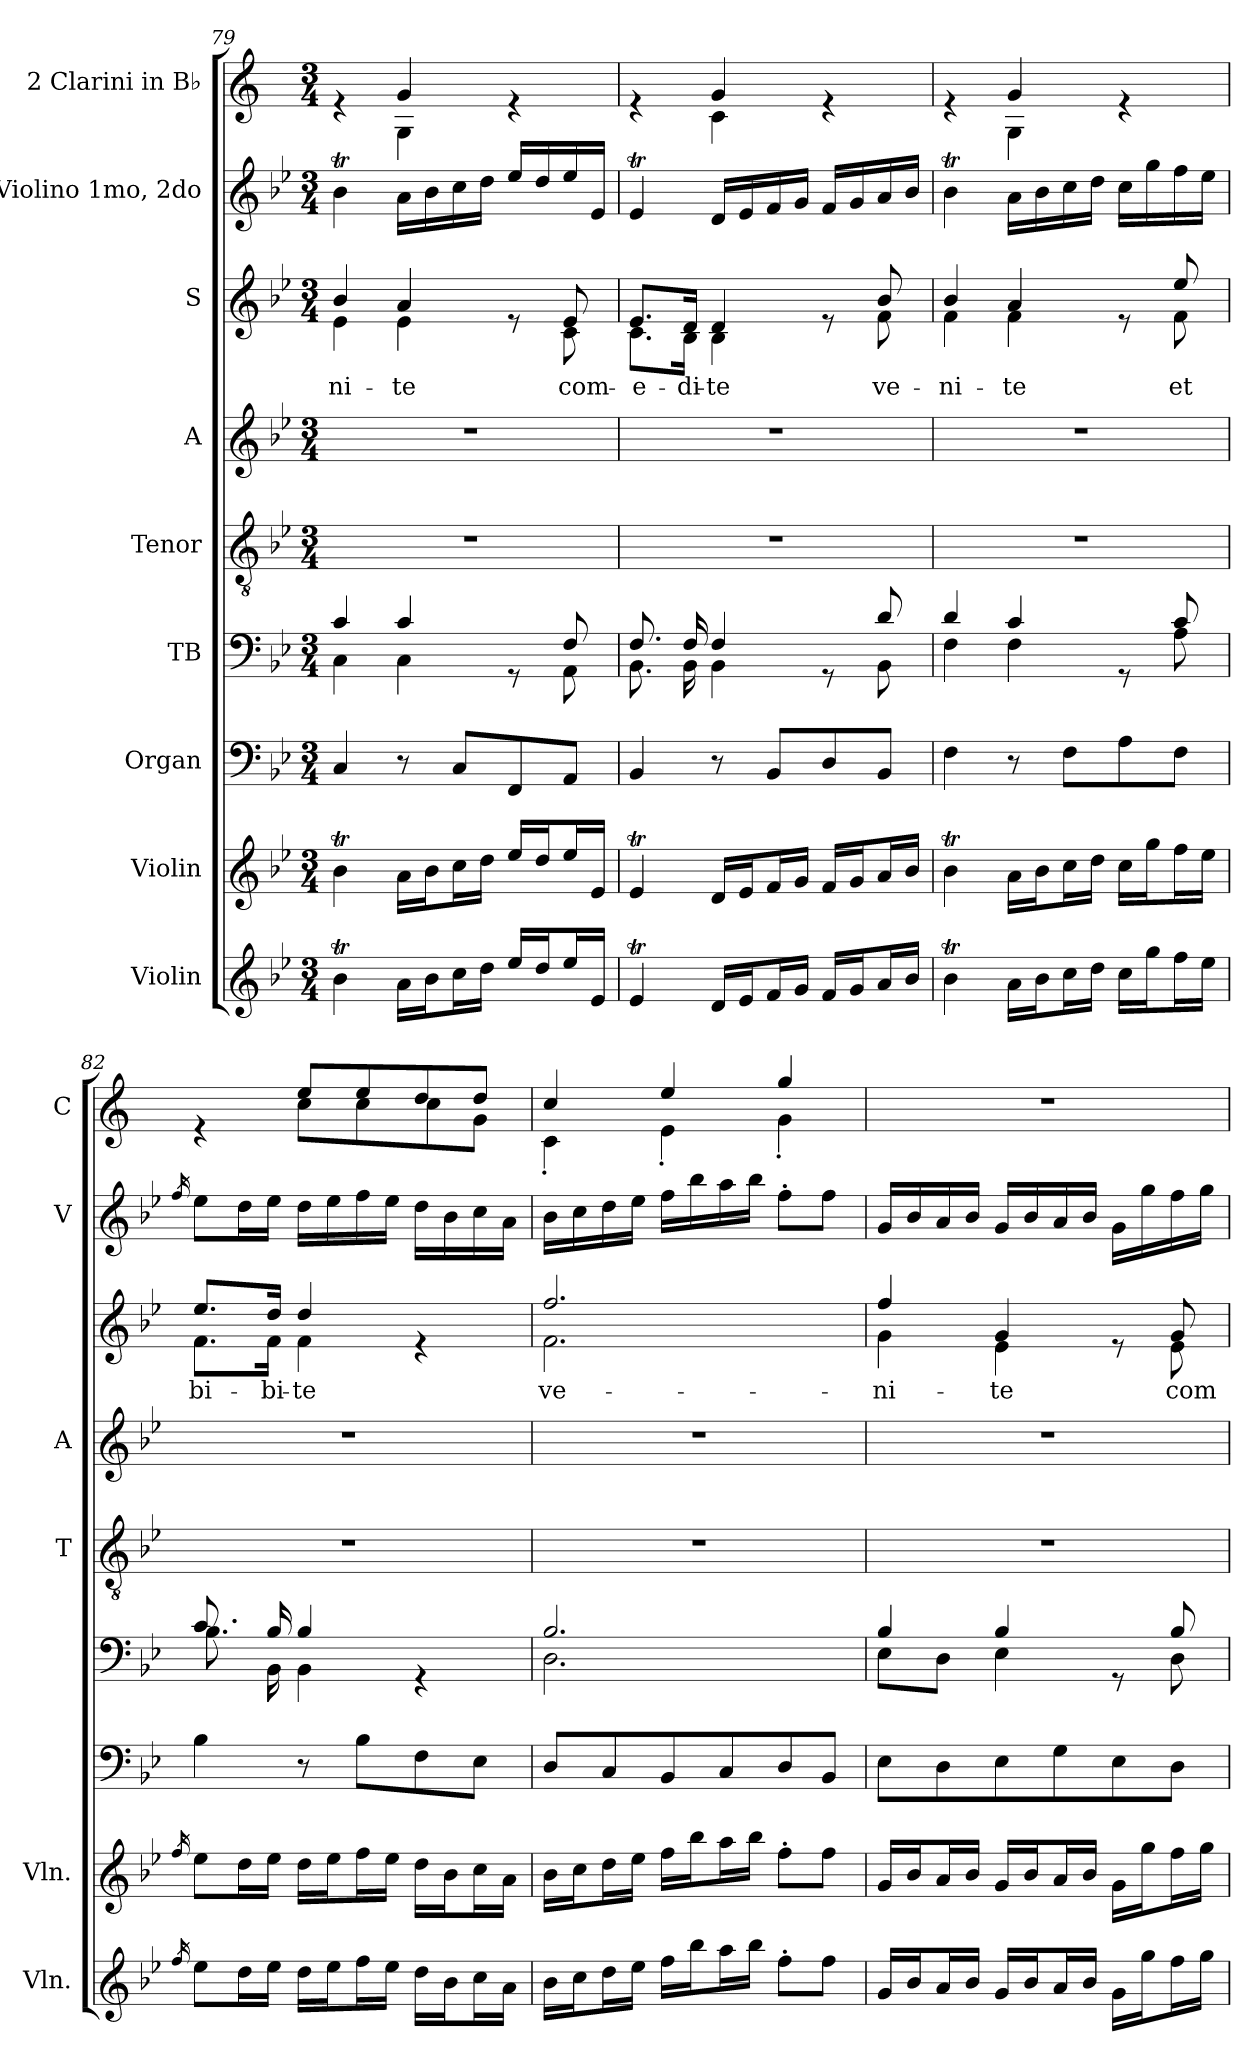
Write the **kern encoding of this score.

**kern	**kern	**kern	**kern	**kern	**kern	**kern	**text	**kern	**kern
*part9	*part8	*part7	*part6	*part5	*part4	*part3	*part3	*part2	*part1
*staff9	*staff8	*staff7	*staff6	*staff5	*staff4	*staff3	*staff3	*staff2	*staff1
*I"Violin	*I"Violin	*I"Organ	*I"TB	*I"Tenor	*I"A	*I"S	*	*I"Violino 1mo, 2do	*I"2 Clarini in B♭
*I'Vln.	*I'Vln.	*	*	*I'T	*I'A	*	*	*I'V	*I'C
*clefG2	*clefG2	*clefF4	*clefF4	*clefGv2	*clefG2	*clefG2	*	*clefG2	*clefG2
*	*	*	*	*	*	*	*	*	*ITrd1c2
*k[b-e-]	*k[b-e-]	*k[b-e-]	*k[b-e-]	*k[b-e-]	*k[b-e-]	*k[b-e-]	*	*k[b-e-]	*k[b-e-]
*M3/4	*M3/4	*M3/4	*M3/4	*M3/4	*M3/4	*M3/4	*	*M3/4	*M3/4
=79	=79	=79	=79	=79	=79	=79	=79	=79	=79
*	*	*	*^	*	*	*^	*	*	*
!	!	!	!	!	!	!	!	!	!LO:LY:b	!	!
*	*	*	*	*	*	*	*	*	*	*	*^
4b-T\	4b-T\	4C/	4c/	4C\	2.r	2.r	4b-/	4e-\	-ni-	4b-T\	4re	4ryy
!	!	!	!	!	!	!	!	!	!LO:LY:b	!	!	!
16a\LL	16a\LL	8r	4c/	4C\	.	.	4a/	4e-\	-te	16a\LL	4f/	4F\
16b-\J	16b-\J	.	.	.	.	.	.	.	.	16b-\	.	.
16cc\L	16cc\L	8C/L	.	.	.	.	.	.	.	16cc\	.	.
16dd\JJ	16dd\JJ	.	.	.	.	.	.	.	.	16dd\JJ	.	.
16ee-/LL	16ee-/LL	8FF/	8rGG	8ryy	.	.	8re	8ryy	.	16ee-/LL	4re	4ryy
16dd/J	16dd/J	.	.	.	.	.	.	.	.	16dd/	.	.
!	!	!	!	!	!	!	!	!	!LO:LY:b	!	!	!
16ee-/L	16ee-/L	8AA/J	8F/	8AA\	.	.	8e-/	8c\	com-	16ee-/	.	.
16e-/JJ	16e-/JJ	.	.	.	.	.	.	.	.	16e-/JJ	.	.
=80	=80	=80	=80	=80	=80	=80	=80	=80	=80	=80	=80	=80
!	!	!	!	!	!	!	!	!	!LO:LY:b	!	!	!
4e-T/	4e-T/	4BB-/	8.F/	8.BB-\	2.r	2.r	8.e-/L	8.c\L	-e-	4e-T/	4re	4ryy
!	!	!	!	!	!	!	!	!	!LO:LY:b	!	!	!
.	.	.	16F/	16BB-\	.	.	16d/Jk	16B-\Jk	-di-	.	.	.
!	!	!	!	!	!	!	!	!	!LO:LY:b	!	!	!
16d/LL	16d/LL	8r	4F/	4BB-\	.	.	4d/	4B-\	-te	16d/LL	4f/	4B-\
16e-/J	16e-/J	.	.	.	.	.	.	.	.	16e-/	.	.
16f/L	16f/L	8BB-/L	.	.	.	.	.	.	.	16f/	.	.
16g/JJ	16g/JJ	.	.	.	.	.	.	.	.	16g/JJ	.	.
16f/LL	16f/LL	8D/	8rGG	8ryy	.	.	8re	8ryy	.	16f/LL	4re	4ryy
16g/J	16g/J	.	.	.	.	.	.	.	.	16g/	.	.
!	!	!	!	!	!	!	!	!	!LO:LY:b	!	!	!
16a/L	16a/L	8BB-/J	8d/	8BB-\	.	.	8b-/	8f\	ve-	16a/	.	.
16b-/JJ	16b-/JJ	.	.	.	.	.	.	.	.	16b-/JJ	.	.
!!LO:LB:g=z	!!
=81	=81	=81	=81	=81	=81	=81	=81	=81	=81	=81	=81	=81
!	!	!	!	!	!	!	!	!	!LO:LY:b	!	!	!
4b-T\	4b-T\	4F\	4d/	4F\	2.r	2.r	4b-/	4f\	-ni-	4b-T\	4re	4ryy
!	!	!	!	!	!	!	!	!	!LO:LY:b	!	!	!
16a\LL	16a\LL	8r	4c/	4F\	.	.	4a/	4f\	-te	16a\LL	4f/	4F\
16b-\J	16b-\J	.	.	.	.	.	.	.	.	16b-\	.	.
16cc\L	16cc\L	8F\L	.	.	.	.	.	.	.	16cc\	.	.
16dd\JJ	16dd\JJ	.	.	.	.	.	.	.	.	16dd\JJ	.	.
16cc\LL	16cc\LL	8A\	8rGG	8ryy	.	.	8re	8ryy	.	16cc\LL	4re	4ryy
16gg\J	16gg\J	.	.	.	.	.	.	.	.	16gg\	.	.
!	!	!	!	!	!	!	!	!	!LO:LY:b	!	!	!
16ff\L	16ff\L	8F\J	8c/	8A\	.	.	8ee-/	8f\	et	16ff\	.	.
16ee-\JJ	16ee-\JJ	.	.	.	.	.	.	.	.	16ee-\JJ	.	.
=82	=82	=82	=82	=82	=82	=82	=82	=82	=82	=82	=82	=82
16qff/	16qff/	.	.	.	.	.	.	.	.	16qff/	.	.
!	!	!	!	!	!	!	!	!	!LO:LY:b	!	!	!
8ee-\L	8ee-\L	4B-\	8.c/	8.B-\	2.r	2.r	8.ee-/L	8.f\L	bi-	8ee-\L	4re	4ryy
16dd\L	16dd\L	.	.	.	.	.	.	.	.	16dd\L	.	.
!	!	!	!	!	!	!	!	!	!LO:LY:b	!	!	!
16ee-\JJ	16ee-\JJ	.	16B-/	16BB-\	.	.	16dd/Jk	16f\Jk	-bi-	16ee-\JJ	.	.
!	!	!	!	!	!	!	!	!	!LO:LY:b	!	!	!
16dd\LL	16dd\LL	8r	4B-/	4BB-\	.	.	4dd/	4f\	-te	16dd\LL	8dd/L	8b-\L
16ee-\J	16ee-\J	.	.	.	.	.	.	.	.	16ee-\	.	.
16ff\L	16ff\L	8B-\L	.	.	.	.	.	.	.	16ff\	8dd/	8b-\
16ee-\JJ	16ee-\JJ	.	.	.	.	.	.	.	.	16ee-\JJ	.	.
16dd\LL	16dd\LL	8F\	4rGG	4ryy	.	.	4re	4ryy	.	16dd\LL	8cc/	8b-\
16b-\J	16b-\J	.	.	.	.	.	.	.	.	16b-\	.	.
16cc\L	16cc\L	8E-\J	.	.	.	.	.	.	.	16cc\	8cc/J	8f\J
16a\JJ	16a\JJ	.	.	.	.	.	.	.	.	16a\JJ	.	.
=83	=83	=83	=83	=83	=83	=83	=83	=83	=83	=83	=83	=83
!	!	!	!	!	!	!	!	!	!LO:LY:b	!	!	!
16b-\LL	16b-\LL	8D/L	2.B-/	2.D\	2.r	2.r	2.ff/	2.f\	ve-	16b-\LL	4b-/	4B-'\
16cc\J	16cc\J	.	.	.	.	.	.	.	.	16cc\	.	.
16dd\L	16dd\L	8C/	.	.	.	.	.	.	.	16dd\	.	.
16ee-\JJ	16ee-\JJ	.	.	.	.	.	.	.	.	16ee-\JJ	.	.
16ff\LL	16ff\LL	8BB-/	.	.	.	.	.	.	.	16ff\LL	4dd/	4d'\
16bb-\J	16bb-\J	.	.	.	.	.	.	.	.	16bb-\	.	.
16aa\L	16aa\L	8C/	.	.	.	.	.	.	.	16aa\	.	.
16bb-\JJ	16bb-\JJ	.	.	.	.	.	.	.	.	16bb-\JJ	.	.
8ff'\L	8ff'\L	8D/	.	.	.	.	.	.	.	8ff'\L	4ff/	4f'\
8ff\J	8ff\J	8BB-/J	.	.	.	.	.	.	.	8ff\J	.	.
*	*	*	*	*	*	*	*	*	*	*	*v	*v
=84	=84	=84	=84	=84	=84	=84	=84	=84	=84	=84	=84
!	!	!	!	!	!	!	!	!	!LO:LY:b	!	!
16g/LL	16g/LL	8E-\L	4B-/	8E-\L	2.r	2.r	4ff/	4g\	-ni-	16g/LL	2.r
16b-/J	16b-/J	.	.	.	.	.	.	.	.	16b-/	.
16a/L	16a/L	8D\	.	8D\J	.	.	.	.	.	16a/	.
16b-/JJ	16b-/JJ	.	.	.	.	.	.	.	.	16b-/JJ	.
!	!	!	!	!	!	!	!	!	!LO:LY:b	!	!
16g/LL	16g/LL	8E-\	4B-/	4E-\	.	.	4g/	4e-\	-te	16g/LL	.
16b-/J	16b-/J	.	.	.	.	.	.	.	.	16b-/	.
16a/L	16a/L	8G\	.	.	.	.	.	.	.	16a/	.
16b-/JJ	16b-/JJ	.	.	.	.	.	.	.	.	16b-/JJ	.
16g\LL	16g\LL	8E-\	8rGG	8ryy	.	.	8re	8ryy	.	16g\LL	.
16gg\J	16gg\J	.	.	.	.	.	.	.	.	16gg\	.
!	!	!	!	!	!	!	!	!	!LO:LY:b	!	!
16ff\L	16ff\L	8D\J	8B-/	8D\	.	.	8g/	8e-\	com-	16ff\	.
16gg\JJ	16gg\JJ	.	.	.	.	.	.	.	.	16gg\JJ	.
*	*	*	*v	*v	*	*	*v	*v	*	*	*
=	=	=	=	=	=	=	=	=	=
*-	*-	*-	*-	*-	*-	*-	*-	*-	*-
